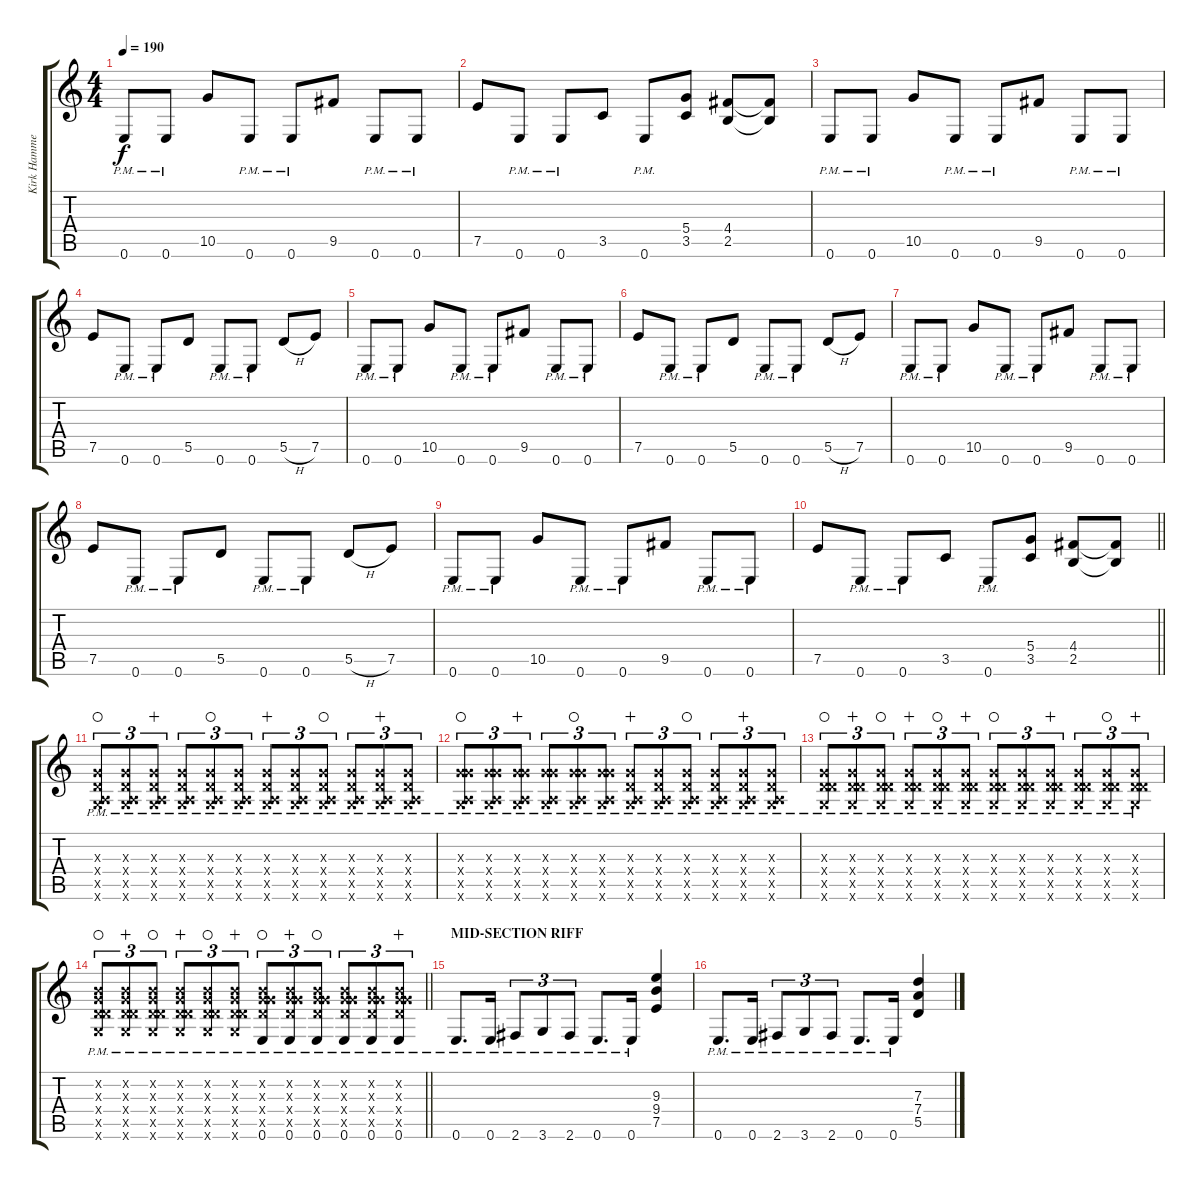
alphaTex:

\track ("Kirk Hammett - lead and rhythm guitar" "Kirk Hamme") {instrument distortionguitar}
\staff {score tabs}
\tuning (E4 B3 G3 D3 A2 E2) {hide}
\ts (4 4)
\tempo 190
\clef g2
\ks c
0.6{pm}.8{dy f} 0.6{pm}.8 10.5.8 0.6{pm}.8 0.6{pm}.8 9.5.8 0.6{pm}.8 0.6{pm}.8 |
7.5.8 0.6{pm}.8 0.6{pm}.8 3.5.8 0.6{pm}.8 (5.4 3.5).8 (4.4 2.5).8 (4.4{t} 2.5{t}).8 |
0.6{pm}.8 0.6{pm}.8 10.5.8 0.6{pm}.8 0.6{pm}.8 9.5.8 0.6{pm}.8 0.6{pm}.8 |
7.5.8 0.6{pm}.8 0.6{pm}.8 5.5.8 0.6{pm}.8 0.6{pm}.8 5.5{h}.8 7.5.8 |
0.6{pm}.8 0.6{pm}.8 10.5.8 0.6{pm}.8 0.6{pm}.8 9.5.8 0.6{pm}.8 0.6{pm}.8 |
7.5.8 0.6{pm}.8 0.6{pm}.8 5.5.8 0.6{pm}.8 0.6{pm}.8 5.5{h}.8 7.5.8 |
0.6{pm}.8 0.6{pm}.8 10.5.8 0.6{pm}.8 0.6{pm}.8 9.5.8 0.6{pm}.8 0.6{pm}.8 |
7.5.8 0.6{pm}.8 0.6{pm}.8 5.5.8 0.6{pm}.8 0.6{pm}.8 5.5{h}.8 7.5.8 |
0.6{pm}.8 0.6{pm}.8 10.5.8 0.6{pm}.8 0.6{pm}.8 9.5.8 0.6{pm}.8 0.6{pm}.8 |
\barLineRight lightlight
7.5.8 0.6{pm}.8 0.6{pm}.8 3.5.8 0.6{pm}.8 (5.4 3.5).8 (4.4 2.5).8 (4.4{t} 2.5{t}).8 |
\section ("" "")
(0.3{x} 0.4{x} 0.5{x} 3.6{pm x}).8{tu (3 2) waho} (0.3{x} 0.4{x} 0.5{x} 3.6{pm x}).8{tu (3 2)} (0.3{x} 0.4{x} 0.5{x} 3.6{pm x}).8{tu (3 2) wahc} (0.3{x} 0.4{x} 0.5{x} 3.6{pm x}).8{tu (3 2)} (0.3{x} 0.4{x} 0.5{x} 3.6{pm x}).8{tu (3 2) waho} (0.3{x} 0.4{x} 0.5{x} 3.6{pm x}).8{tu (3 2)} (0.3{x} 0.4{x} 0.5{x} 3.6{pm x}).8{tu (3 2) wahc} (0.3{x} 0.4{x} 0.5{x} 3.6{pm x}).8{tu (3 2)} (0.3{x} 0.4{x} 0.5{x} 3.6{pm x}).8{tu (3 2) waho} (0.3{x} 0.4{x} 0.5{x} 3.6{pm x}).8{tu (3 2)} (0.3{x} 0.4{x} 0.5{x} 3.6{pm x}).8{tu (3 2) wahc} (0.3{x} 0.4{x} 0.5{x} 3.6{pm x}).8{tu (3 2)} |
(0.3{x} 5.4{pm x} 0.5{x} 3.6{pm x}).8{tu (3 2) waho} (0.3{x} 5.4{pm x} 0.5{x} 3.6{pm x}).8{tu (3 2)} (0.3{x} 5.4{pm x} 0.5{x} 3.6{pm x}).8{tu (3 2) wahc} (0.3{x} 5.4{pm x} 0.5{x} 3.6{pm x}).8{tu (3 2)} (0.3{x} 5.4{pm x} 0.5{x} 3.6{pm x}).8{tu (3 2) waho} (0.3{x} 5.4{pm x} 0.5{x} 3.6{pm x}).8{tu (3 2)} (0.3{x} 0.4{x} 0.5{x} 3.6{pm x}).8{tu (3 2) wahc} (0.3{x} 0.4{x} 0.5{x} 3.6{pm x}).8{tu (3 2)} (0.3{x} 0.4{x} 0.5{x} 3.6{pm x}).8{tu (3 2) waho} (0.3{x} 0.4{x} 0.5{x} 3.6{pm x}).8{tu (3 2)} (0.3{x} 0.4{x} 0.5{x} 3.6{pm x}).8{tu (3 2) wahc} (0.3{x} 0.4{x} 0.5{x} 3.6{pm x}).8{tu (3 2)} |
(0.3{x} 0.4{x} 5.5{pm x} 3.6{pm x}).8{tu (3 2) waho} (0.3{x} 0.4{x} 5.5{pm x} 3.6{pm x}).8{tu (3 2) wahc} (0.3{x} 0.4{x} 5.5{pm x} 3.6{pm x}).8{tu (3 2) waho} (0.3{x} 0.4{x} 5.5{pm x} 3.6{pm x}).8{tu (3 2) wahc} (0.3{x} 0.4{x} 5.5{pm x} 3.6{pm x}).8{tu (3 2) waho} (0.3{x} 0.4{x} 5.5{pm x} 3.6{pm x}).8{tu (3 2) wahc} (0.3{x} 0.4{x} 5.5{pm x} 3.6{pm x}).8{tu (3 2) waho} (0.3{x} 0.4{x} 5.5{pm x} 3.6{pm x}).8{tu (3 2)} (0.3{x} 0.4{x} 5.5{pm x} 3.6{pm x}).8{tu (3 2) wahc} (0.3{x} 0.4{x} 5.5{pm x} 3.6{pm x}).8{tu (3 2)} (0.3{x} 0.4{x} 5.5{pm x} 3.6{pm x}).8{tu (3 2) waho} (0.3{x} 0.4{x} 5.5{pm x} 3.6{pm x}).8{tu (3 2) wahc} |
\barLineRight lightlight
(0.2{x} 0.3{x} 0.4{x} 5.5{pm x} 3.6{pm x}).8{tu (3 2) waho} (0.2{x} 0.3{x} 0.4{x} 5.5{pm x} 3.6{pm x}).8{tu (3 2) wahc} (0.2{x} 0.3{x} 0.4{x} 5.5{pm x} 3.6{pm x}).8{tu (3 2) waho} (0.2{x} 0.3{x} 0.4{x} 5.5{pm x} 3.6{pm x}).8{tu (3 2) wahc} (0.2{x} 0.3{x} 0.4{x} 5.5{pm x} 3.6{pm x}).8{tu (3 2) waho} (0.2{x} 0.3{x} 0.4{x} 5.5{pm x} 3.6{pm x}).8{tu (3 2) wahc} (0.2{x} 0.3{x} 5.4{pm x} 5.5{pm x} 0.6{pm}).8{tu (3 2) waho} (0.2{x} 0.3{x} 5.4{pm x} 5.5{pm x} 0.6{pm}).8{tu (3 2) wahc} (0.2{x} 0.3{x} 5.4{pm x} 5.5{pm x} 0.6{pm}).8{tu (3 2) waho} (0.2{x} 0.3{x} 5.4{pm x} 5.5{pm x} 0.6{pm}).8{tu (3 2)} (0.2{x} 0.3{x} 5.4{pm x} 5.5{pm x} 0.6{pm}).8{tu (3 2)} (0.2{x} 0.3{x} 5.4{pm x} 5.5{pm x} 0.6{pm}).8{tu (3 2) wahc} |
\section ("" "MID-SECTION RIFF")
0.6{pm}.8{d} 0.6{pm}.16 2.6{pm}.8{tu (3 2)} 3.6{pm}.8{tu (3 2)} 2.6{pm}.8{tu (3 2)} 0.6{pm}.8{d} 0.6{pm}.16 (9.3 9.4 7.5).4 |
0.6{pm}.8{d} 0.6{pm}.16 2.6{pm}.8{tu (3 2)} 3.6{pm}.8{tu (3 2)} 2.6{pm}.8{tu (3 2)} 0.6{pm}.8{d} 0.6{pm}.16 (7.3 7.4 5.5).4
